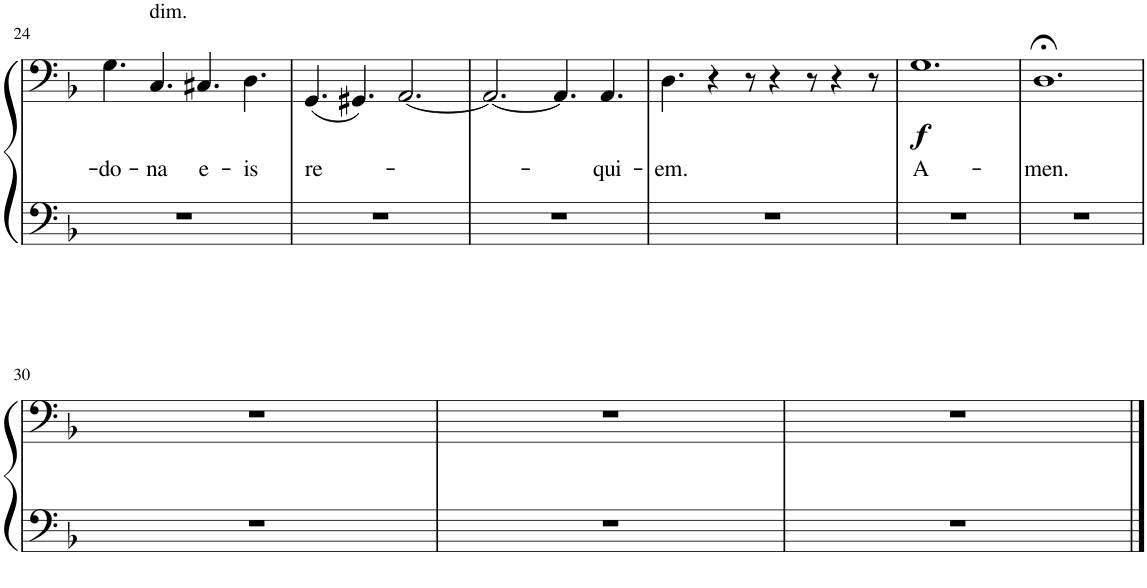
**kern	**kern	**text	**dynam
*part1	*part1	*part1	*part1
*staff2	*staff1	*staff1	*staff1/2
*I"Piano	*	*	*
*I'Pno.	*	*	*
!!LO:PB:g=z
*clefF4	*clefF4	*	*
*k[b-]	*k[b-]	*	*
*M12/8	*M12/8	*	*
=24	=24	=24	=24
!	!	!LO:LY:b	!
1.r	4.G\	-do-	.
!	!LO:TX:a:t=dim.	!	!
!	!	!LO:LY:b	!
.	4.C/	-na	.
!	!	!LO:LY:b	!
.	4.C#X/	e-	.
!	!	!LO:LY:b	!
.	4.D\	-is	.
=25	=25	=25	=25
!	!	!LO:LY:b	!
1.r	(4.GG/	re-	.
.	4.GG#X/)	.	.
.	[2.AA/	.	.
=26	=26	=26	=26
1.r	2.AA/_	.	.
.	4.AA/]	.	.
!	!	!LO:LY:b	!
.	4.AA/	-qui-	.
=27	=27	=27	=27
!	!	!LO:LY:b	!
1.r	4.D\	-em.	.
.	4r	.	.
.	8r	.	.
.	4r	.	.
.	8r	.	.
.	4r	.	.
.	8r	.	.
=28	=28	=28	=28
!	!	!LO:LY:b	!LO:DY:b
1.r	1.G	A-	f
=29	=29	=29	=29
!	!	!LO:LY:b	!
1.r	1.D;<	-men.	.
!!LO:LB:g=z
=30	=30	=30	=30
1.r	1.r	.	.
=31	=31	=31	=31
1.r	1.r	.	.
=32	=32	=32	=32
1.r	1.r	.	.
==	==	==	==
*-	*-	*-	*-
